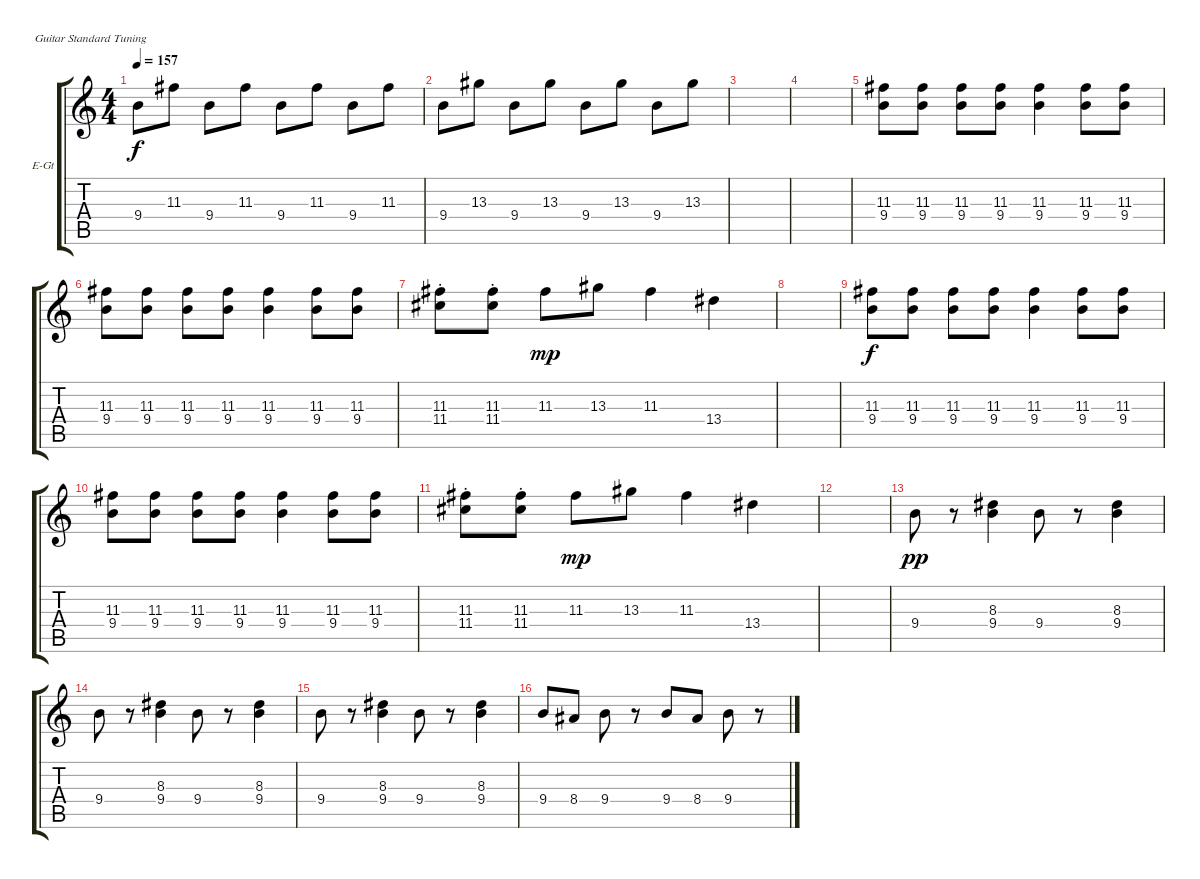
\defaultSystemsLayout 4
\bracketExtendMode groupsimilarinstruments
\firstSystemTrackNameOrientation horizontal
\otherSystemsTrackNameOrientation horizontal
\track ("Electric Guitar" "E-Gt") {instrument overdrivenguitar}
\staff {score tabs}
\tuning (E4 B3 G3 D3 A2 E2)
\ts (4 4)
\tempo 157
\clef g2
\scale
0.333333
\ks c
9.4.8{dy f} 11.3.8 9.4.8 11.3.8 9.4.8 11.3.8 9.4.8 11.3.8 |
\scale
0.333333 9.4.8 13.3.8 9.4.8 13.3.8 9.4.8 13.3.8 9.4.8 13.3.8 |
\scale
0.333333 |
\scale
0.333333 |
\scale
0.333333 (11.3 9.4).8 (11.3 9.4).8 (11.3 9.4).8 (11.3 9.4).8 (11.3 9.4).4 (11.3 9.4).8 (11.3 9.4).8 |
\scale
0.333333 (11.3 9.4).8 (11.3 9.4).8 (11.3 9.4).8 (11.3 9.4).8 (11.3 9.4).4 (11.3 9.4).8 (11.3 9.4).8 |
\scale
0.333333 (11.3 11.4{st}).8 (11.3{st} 11.4{st}).8 11.3.8{dy mp} 13.3.8 11.3.4 13.4.4 |
\scale
0.333333 |
\scale
0.333333 (11.3 9.4).8{dy f} (11.3 9.4).8 (11.3 9.4).8 (11.3 9.4).8 (11.3 9.4).4 (11.3 9.4).8 (11.3 9.4).8 |
(11.3 9.4).8 (11.3 9.4).8 (11.3 9.4).8 (11.3 9.4).8 (11.3 9.4).4 (11.3 9.4).8 (11.3 9.4).8 |
(11.3 11.4{st}).8 (11.3{st} 11.4{st}).8 11.3.8{dy mp} 13.3.8 11.3.4 13.4.4 |
|
9.4.8{dy pp} r.8 (9.4 8.3).4 9.4.8 r.8 (9.4 8.3).4 |
9.4.8 r.8 (9.4 8.3).4 9.4.8 r.8 (9.4 8.3).4 |
9.4.8 r.8 (9.4 8.3).4 9.4.8 r.8 (9.4 8.3).4 |
9.4.8 8.4.8 9.4.8 r.8 9.4.8 8.4.8 9.4.8 r.8
